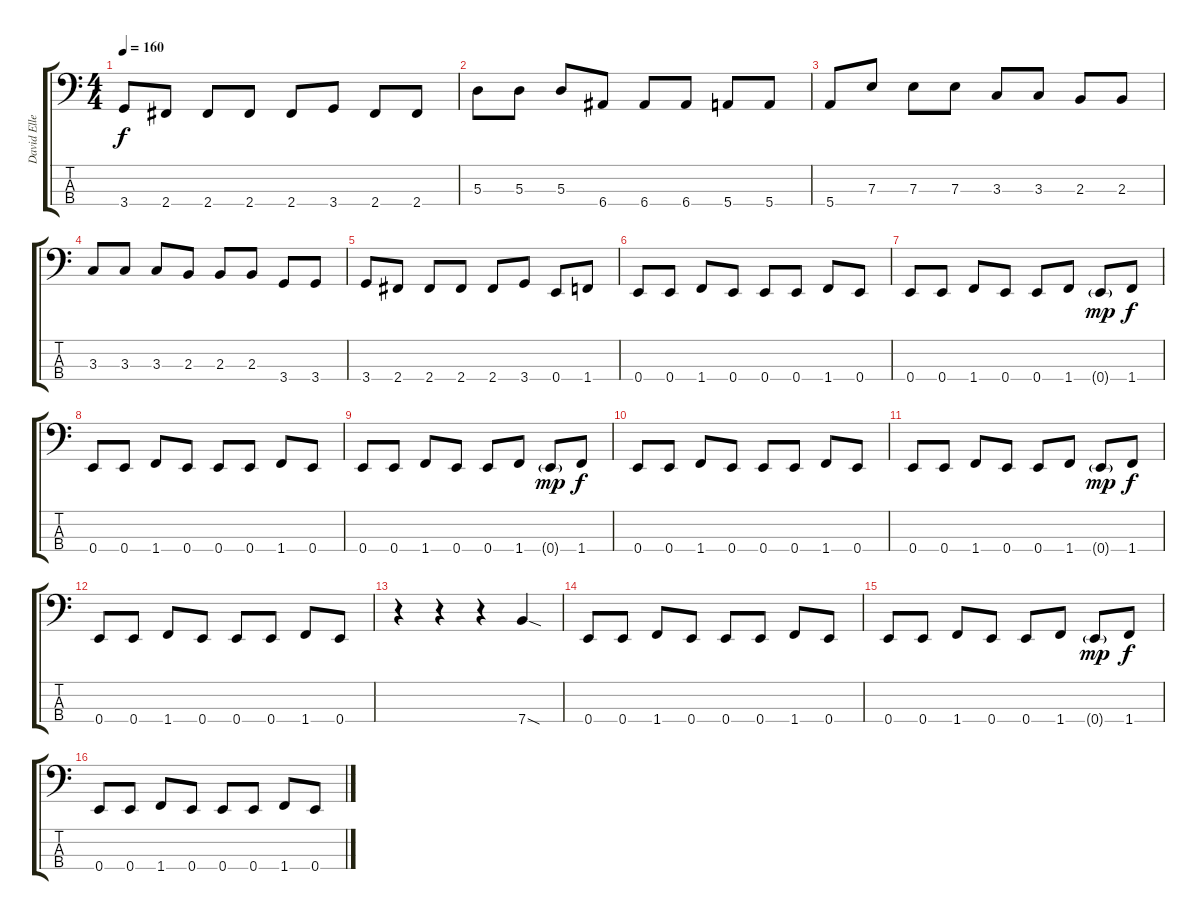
\track ("David Ellefson" "David Elle") {instrument electricbasspick}
\staff {score tabs}
\tuning (G2 D2 A1 E1) {hide}
\ts (4 4)
\tempo 160
\clef f4
\ks c
3.4.8{dy f} 2.4.8 2.4.8 2.4.8 2.4.8 3.4.8 2.4.8 2.4.8 |
5.3.8 5.3.8 5.3.8 6.4.8 6.4.8 6.4.8 5.4.8 5.4.8 |
5.4.8 7.3.8 7.3.8 7.3.8 3.3.8 3.3.8 2.3.8 2.3.8 |
3.3.8 3.3.8 3.3.8 2.3.8 2.3.8 2.3.8 3.4.8 3.4.8 |
3.4.8 2.4.8 2.4.8 2.4.8 2.4.8 3.4.8 0.4.8 1.4.8 |
0.4.8 0.4.8 1.4.8 0.4.8 0.4.8 0.4.8 1.4.8 0.4.8 |
0.4.8 0.4.8 1.4.8 0.4.8 0.4.8 1.4.8 0.4{g}.8{dy mp} 1.4.8{dy f} |
0.4.8 0.4.8 1.4.8 0.4.8 0.4.8 0.4.8 1.4.8 0.4.8 |
0.4.8 0.4.8 1.4.8 0.4.8 0.4.8 1.4.8 0.4{g}.8{dy mp} 1.4.8{dy f} |
0.4.8 0.4.8 1.4.8 0.4.8 0.4.8 0.4.8 1.4.8 0.4.8 |
0.4.8 0.4.8 1.4.8 0.4.8 0.4.8 1.4.8 0.4{g}.8{dy mp} 1.4.8{dy f} |
0.4.8 0.4.8 1.4.8 0.4.8 0.4.8 0.4.8 1.4.8 0.4.8 |
r.4 r.4 r.4 7.4{sod}.4 |
0.4.8 0.4.8 1.4.8 0.4.8 0.4.8 0.4.8 1.4.8 0.4.8 |
0.4.8 0.4.8 1.4.8 0.4.8 0.4.8 1.4.8 0.4{g}.8{dy mp} 1.4.8{dy f} |
0.4.8 0.4.8 1.4.8 0.4.8 0.4.8 0.4.8 1.4.8 0.4.8
